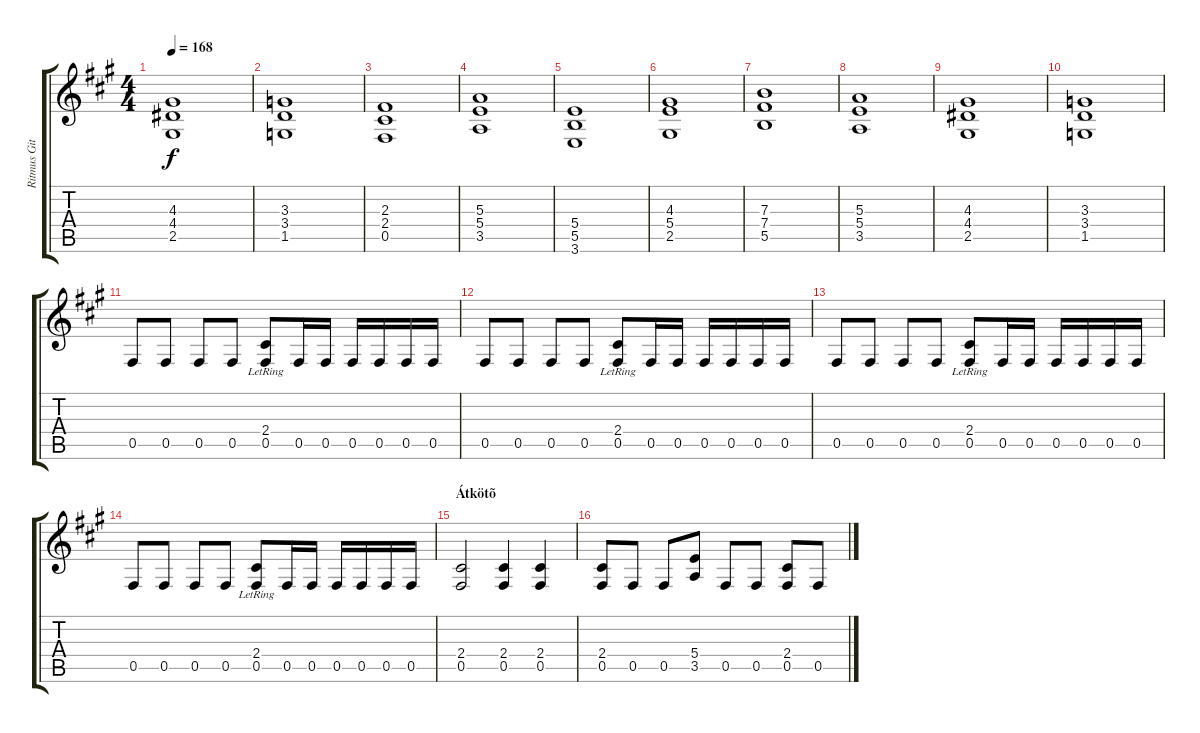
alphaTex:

\track ("Ritmus Gitár 2" "Ritmus Git") {instrument distortionguitar}
\staff {score tabs}
\tuning (Db4 Ab3 E3 B2 Gb2 Db2) {hide}
\ts (4 4)
\tempo 168
\clef g2
\ks f#minor
(4.3 4.4 2.5).1{dy f} |
(3.3 3.4 1.5).1 |
(2.3 2.4 0.5).1 |
(5.3 5.4 3.5).1 |
(5.4 5.5 3.6).1 |
(4.3 5.4 2.5).1 |
(7.3 7.4 5.5).1 |
(5.3 5.4 3.5).1 |
(4.3 4.4 2.5).1 |
(3.3 3.4 1.5).1 |
0.5.8 0.5.8 0.5.8 0.5.8 (2.4{lr} 0.5).8 0.5.16 0.5.16 0.5.16 0.5.16 0.5.16 0.5.16 |
0.5.8 0.5.8 0.5.8 0.5.8 (2.4{lr} 0.5).8 0.5.16 0.5.16 0.5.16 0.5.16 0.5.16 0.5.16 |
0.5.8 0.5.8 0.5.8 0.5.8 (2.4{lr} 0.5).8 0.5.16 0.5.16 0.5.16 0.5.16 0.5.16 0.5.16 |
0.5.8 0.5.8 0.5.8 0.5.8 (2.4{lr} 0.5).8 0.5.16 0.5.16 0.5.16 0.5.16 0.5.16 0.5.16 |
\section ("" "Átkötõ")
(2.4 0.5).2 (2.4 0.5).4 (2.4 0.5).4 |
(2.4 0.5).8 0.5.8 0.5.8 (5.4 3.5).8 0.5.8 0.5.8 (2.4 0.5).8 0.5.8
